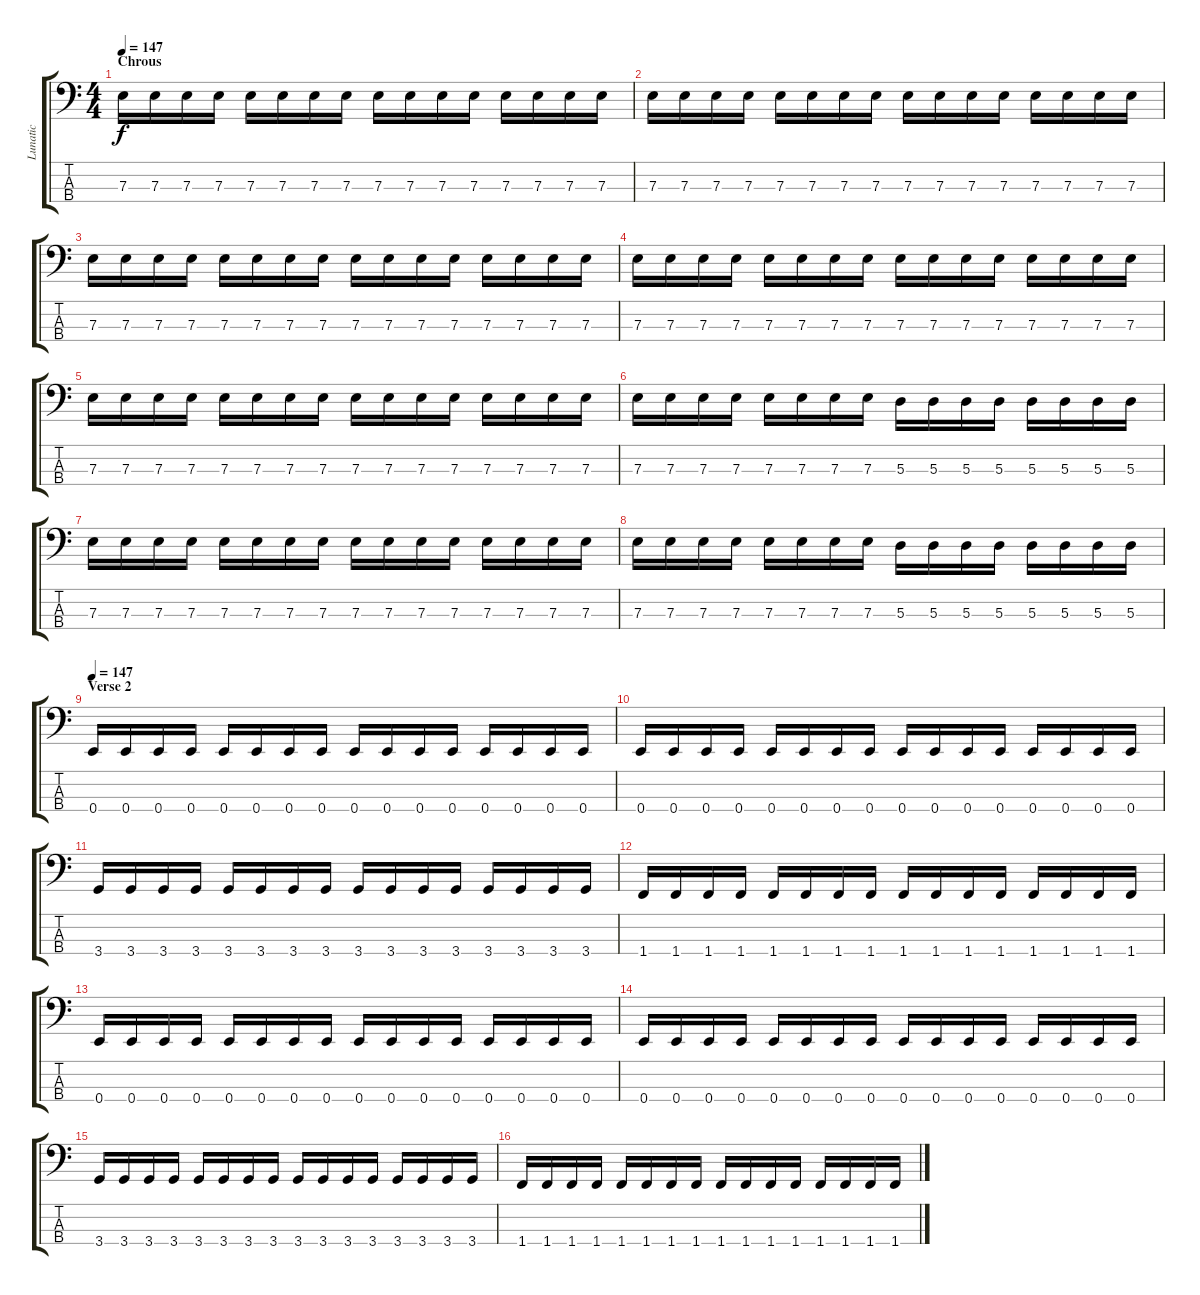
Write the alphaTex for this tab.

\track ("Lunatic" "Lunatic") {instrument electricbasspick}
\staff {score tabs}
\tuning (G2 D2 A1 E1) {hide}
\ts (4 4)
\section ("" "Chrous")
\tempo 147
\clef f4
\ks c
7.3.16{dy f} 7.3.16 7.3.16 7.3.16 7.3.16 7.3.16 7.3.16 7.3.16 7.3.16 7.3.16 7.3.16 7.3.16 7.3.16 7.3.16 7.3.16 7.3.16 |
7.3.16 7.3.16 7.3.16 7.3.16 7.3.16 7.3.16 7.3.16 7.3.16 7.3.16 7.3.16 7.3.16 7.3.16 7.3.16 7.3.16 7.3.16 7.3.16 |
7.3.16 7.3.16 7.3.16 7.3.16 7.3.16 7.3.16 7.3.16 7.3.16 7.3.16 7.3.16 7.3.16 7.3.16 7.3.16 7.3.16 7.3.16 7.3.16 |
7.3.16 7.3.16 7.3.16 7.3.16 7.3.16 7.3.16 7.3.16 7.3.16 7.3.16 7.3.16 7.3.16 7.3.16 7.3.16 7.3.16 7.3.16 7.3.16 |
7.3.16 7.3.16 7.3.16 7.3.16 7.3.16 7.3.16 7.3.16 7.3.16 7.3.16 7.3.16 7.3.16 7.3.16 7.3.16 7.3.16 7.3.16 7.3.16 |
7.3.16 7.3.16 7.3.16 7.3.16 7.3.16 7.3.16 7.3.16 7.3.16 5.3.16 5.3.16 5.3.16 5.3.16 5.3.16 5.3.16 5.3.16 5.3.16 |
7.3.16 7.3.16 7.3.16 7.3.16 7.3.16 7.3.16 7.3.16 7.3.16 7.3.16 7.3.16 7.3.16 7.3.16 7.3.16 7.3.16 7.3.16 7.3.16 |
7.3.16 7.3.16 7.3.16 7.3.16 7.3.16 7.3.16 7.3.16 7.3.16 5.3.16 5.3.16 5.3.16 5.3.16 5.3.16 5.3.16 5.3.16 5.3.16 |
\section ("" "Verse 2")
\tempo 147
0.4.16 0.4.16 0.4.16 0.4.16 0.4.16 0.4.16 0.4.16 0.4.16 0.4.16 0.4.16 0.4.16 0.4.16 0.4.16 0.4.16 0.4.16 0.4.16 |
0.4.16 0.4.16 0.4.16 0.4.16 0.4.16 0.4.16 0.4.16 0.4.16 0.4.16 0.4.16 0.4.16 0.4.16 0.4.16 0.4.16 0.4.16 0.4.16 |
3.4.16 3.4.16 3.4.16 3.4.16 3.4.16 3.4.16 3.4.16 3.4.16 3.4.16 3.4.16 3.4.16 3.4.16 3.4.16 3.4.16 3.4.16 3.4.16 |
1.4.16 1.4.16 1.4.16 1.4.16 1.4.16 1.4.16 1.4.16 1.4.16 1.4.16 1.4.16 1.4.16 1.4.16 1.4.16 1.4.16 1.4.16 1.4.16 |
0.4.16 0.4.16 0.4.16 0.4.16 0.4.16 0.4.16 0.4.16 0.4.16 0.4.16 0.4.16 0.4.16 0.4.16 0.4.16 0.4.16 0.4.16 0.4.16 |
0.4.16 0.4.16 0.4.16 0.4.16 0.4.16 0.4.16 0.4.16 0.4.16 0.4.16 0.4.16 0.4.16 0.4.16 0.4.16 0.4.16 0.4.16 0.4.16 |
3.4.16 3.4.16 3.4.16 3.4.16 3.4.16 3.4.16 3.4.16 3.4.16 3.4.16 3.4.16 3.4.16 3.4.16 3.4.16 3.4.16 3.4.16 3.4.16 |
1.4.16 1.4.16 1.4.16 1.4.16 1.4.16 1.4.16 1.4.16 1.4.16 1.4.16 1.4.16 1.4.16 1.4.16 1.4.16 1.4.16 1.4.16 1.4.16
